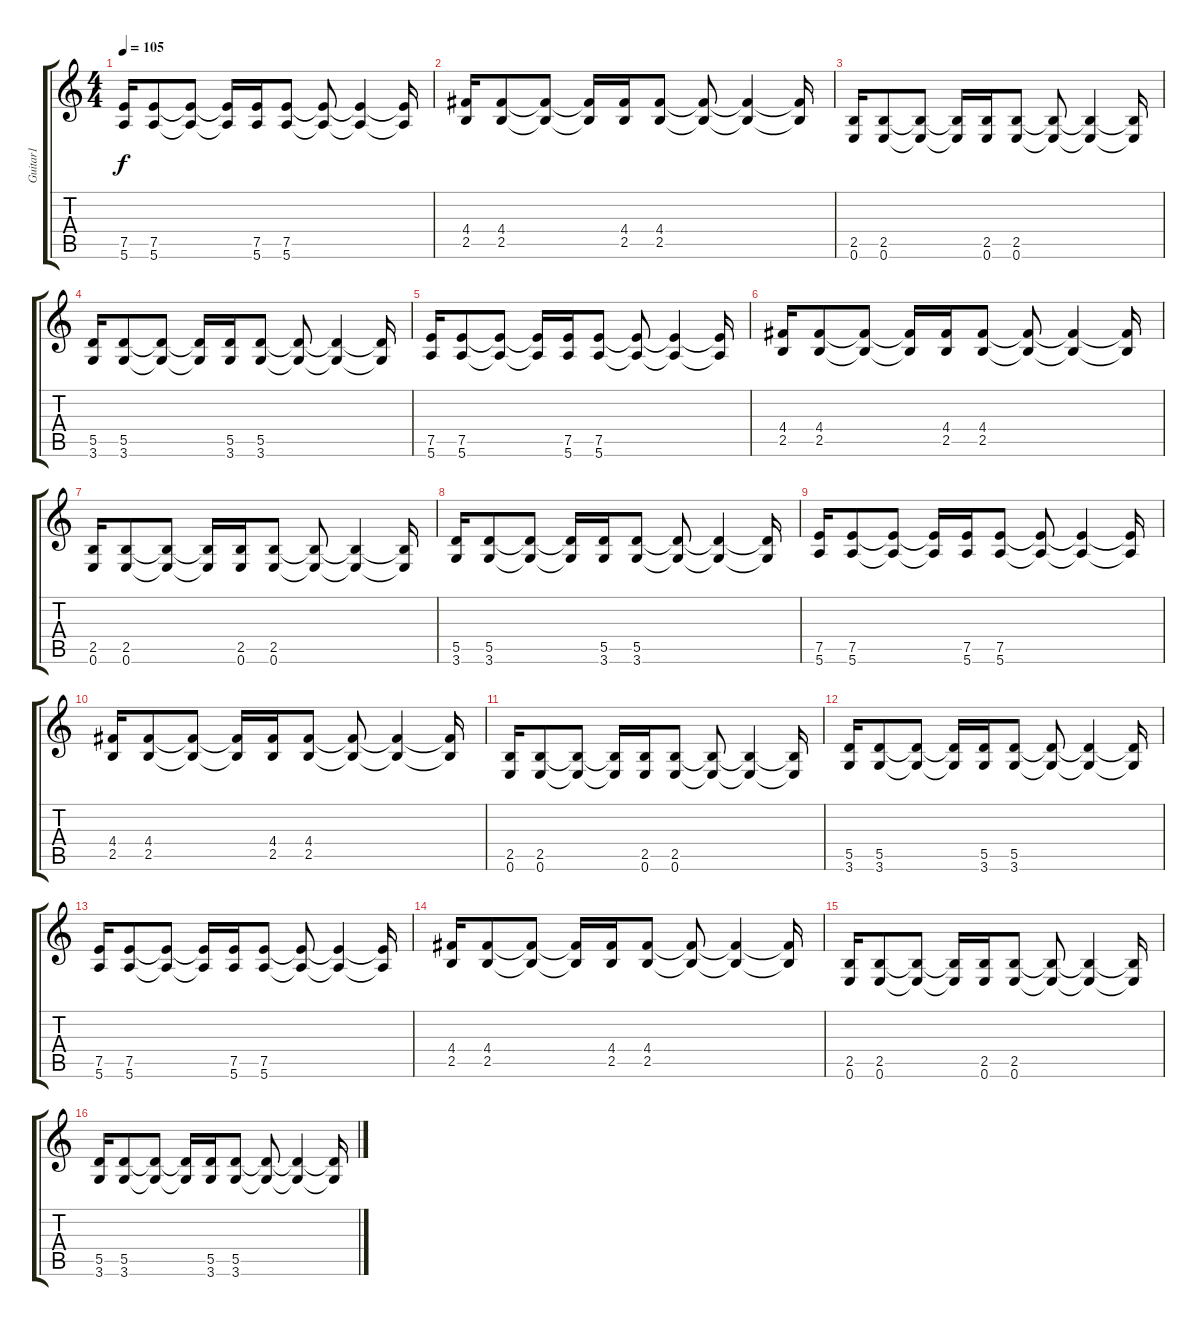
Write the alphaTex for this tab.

\track ("Guitar1" "Guitar1") {instrument overdrivenguitar}
\staff {score tabs}
\tuning (E4 B3 G3 D3 A2 E2) {hide}
\ts (4 4)
\tempo 105
\clef g2
\ks c
(7.5 5.6).16{dy f} (7.5 5.6).8 (7.5{t} 5.6{t}).8 (7.5{t} 5.6{t}).16 (7.5 5.6).16 (7.5 5.6).8 (7.5{t} 5.6{t}).8 (7.5{t} 5.6{t}).4 (7.5{t} 5.6{t}).16 |
(4.4 2.5).16 (4.4 2.5).8 (4.4{t} 2.5{t}).8 (4.4{t} 2.5{t}).16 (4.4 2.5).16 (4.4 2.5).8 (4.4{t} 2.5{t}).8 (4.4{t} 2.5{t}).4 (4.4{t} 2.5{t}).16 |
(2.5 0.6).16 (2.5 0.6).8 (2.5{t} 0.6{t}).8 (2.5{t} 0.6{t}).16 (2.5 0.6).16 (2.5 0.6).8 (2.5{t} 0.6{t}).8 (2.5{t} 0.6{t}).4 (2.5{t} 0.6{t}).16 |
(5.5 3.6).16 (5.5 3.6).8 (5.5{t} 3.6{t}).8 (5.5{t} 3.6{t}).16 (5.5 3.6).16 (5.5 3.6).8 (5.5{t} 3.6{t}).8 (5.5{t} 3.6{t}).4 (5.5{t} 3.6{t}).16 |
(7.5 5.6).16 (7.5 5.6).8 (7.5{t} 5.6{t}).8 (7.5{t} 5.6{t}).16 (7.5 5.6).16 (7.5 5.6).8 (7.5{t} 5.6{t}).8 (7.5{t} 5.6{t}).4 (7.5{t} 5.6{t}).16 |
(4.4 2.5).16 (4.4 2.5).8 (4.4{t} 2.5{t}).8 (4.4{t} 2.5{t}).16 (4.4 2.5).16 (4.4 2.5).8 (4.4{t} 2.5{t}).8 (4.4{t} 2.5{t}).4 (4.4{t} 2.5{t}).16 |
(2.5 0.6).16 (2.5 0.6).8 (2.5{t} 0.6{t}).8 (2.5{t} 0.6{t}).16 (2.5 0.6).16 (2.5 0.6).8 (2.5{t} 0.6{t}).8 (2.5{t} 0.6{t}).4 (2.5{t} 0.6{t}).16 |
(5.5 3.6).16 (5.5 3.6).8 (5.5{t} 3.6{t}).8 (5.5{t} 3.6{t}).16 (5.5 3.6).16 (5.5 3.6).8 (5.5{t} 3.6{t}).8 (5.5{t} 3.6{t}).4 (5.5{t} 3.6{t}).16 |
(7.5 5.6).16 (7.5 5.6).8 (7.5{t} 5.6{t}).8 (7.5{t} 5.6{t}).16 (7.5 5.6).16 (7.5 5.6).8 (7.5{t} 5.6{t}).8 (7.5{t} 5.6{t}).4 (7.5{t} 5.6{t}).16 |
(4.4 2.5).16 (4.4 2.5).8 (4.4{t} 2.5{t}).8 (4.4{t} 2.5{t}).16 (4.4 2.5).16 (4.4 2.5).8 (4.4{t} 2.5{t}).8 (4.4{t} 2.5{t}).4 (4.4{t} 2.5{t}).16 |
(2.5 0.6).16 (2.5 0.6).8 (2.5{t} 0.6{t}).8 (2.5{t} 0.6{t}).16 (2.5 0.6).16 (2.5 0.6).8 (2.5{t} 0.6{t}).8 (2.5{t} 0.6{t}).4 (2.5{t} 0.6{t}).16 |
(5.5 3.6).16 (5.5 3.6).8 (5.5{t} 3.6{t}).8 (5.5{t} 3.6{t}).16 (5.5 3.6).16 (5.5 3.6).8 (5.5{t} 3.6{t}).8 (5.5{t} 3.6{t}).4 (5.5{t} 3.6{t}).16 |
(7.5 5.6).16 (7.5 5.6).8 (7.5{t} 5.6{t}).8 (7.5{t} 5.6{t}).16 (7.5 5.6).16 (7.5 5.6).8 (7.5{t} 5.6{t}).8 (7.5{t} 5.6{t}).4 (7.5{t} 5.6{t}).16 |
(4.4 2.5).16 (4.4 2.5).8 (4.4{t} 2.5{t}).8 (4.4{t} 2.5{t}).16 (4.4 2.5).16 (4.4 2.5).8 (4.4{t} 2.5{t}).8 (4.4{t} 2.5{t}).4 (4.4{t} 2.5{t}).16 |
(2.5 0.6).16 (2.5 0.6).8 (2.5{t} 0.6{t}).8 (2.5{t} 0.6{t}).16 (2.5 0.6).16 (2.5 0.6).8 (2.5{t} 0.6{t}).8 (2.5{t} 0.6{t}).4 (2.5{t} 0.6{t}).16 |
(5.5 3.6).16 (5.5 3.6).8 (5.5{t} 3.6{t}).8 (5.5{t} 3.6{t}).16 (5.5 3.6).16 (5.5 3.6).8 (5.5{t} 3.6{t}).8 (5.5{t} 3.6{t}).4 (5.5{t} 3.6{t}).16
